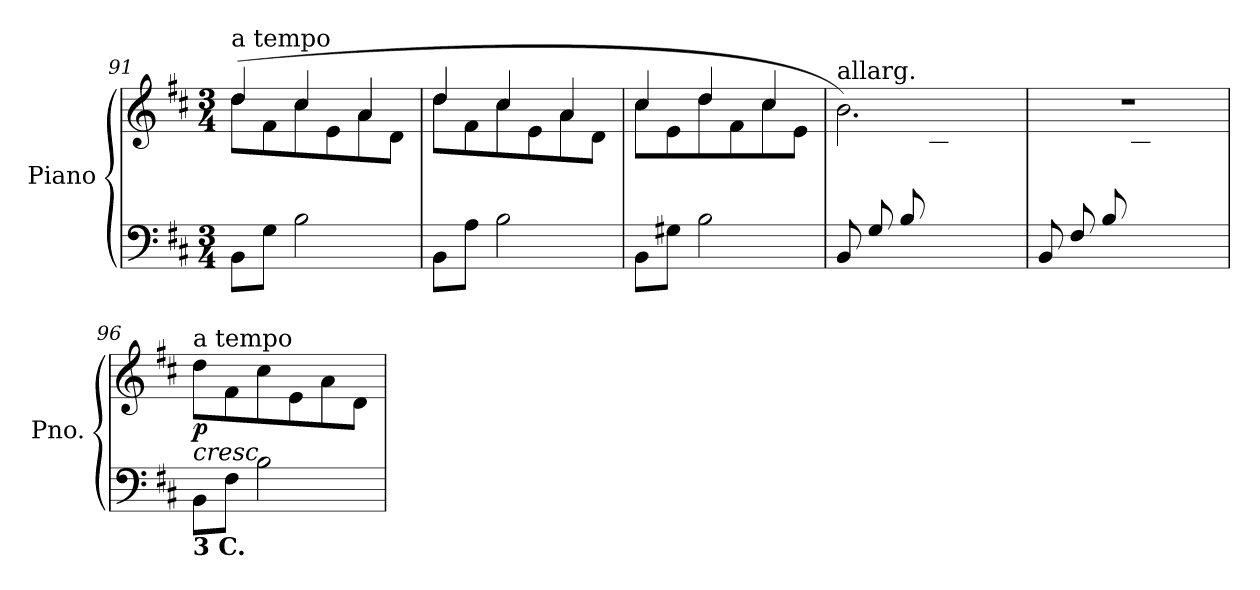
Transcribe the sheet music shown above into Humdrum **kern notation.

**kern	**kern	**dynam
*part1	*part1	*part1
*staff2	*staff1	*staff1/2
*I"Piano	*	*
*I'Pno.	*	*
!!LO:LB:g=z
*clefF4	*clefG2	*
*k[f#c#]	*k[f#c#]	*
*M3/4	*M3/4	*
=91	=91	=91
*	*^	*
!	!LO:TX:a:t=a tempo	!	!
8BB\L	(>8dd\L	4dd/	.
8G\J	8f#\	.	.
2B\	8cc#\	4cc#/	.
.	8e\	.	.
.	8a\	4a/	.
.	8d\J	.	.
=92	=92	=92	=92
8BB\L	8dd\L	4dd/	.
8A\J	8f#\	.	.
2B\	8cc#\	4cc#/	.
.	8e\	.	.
.	8a\	4a/	.
.	8d\J	.	.
=93	=93	=93	=93
8BB\L	8cc#\L	4cc#/	.
8G#X\J	8e\	.	.
2B\	8dd\	4dd/	.
.	8f#\	.	.
.	8cc#\	4cc#/	.
.	8e\J	.	.
=94	=94	=94	=94
!	!LO:TX:a:t=allarg.	!	!
(>8BB/L	2.b\)	4.ryy	.
8G/	.	.	.
8B/	.	.	.
4.ryy	.	8c#\	.
.	.	8d\	.
.	.	8f#\J)	.
=95	=95	=95	=95
(>8BB/L	2.r	4.ryy	.
8F#/	.	.	.
8B/	.	.	.
4.ryy	.	8c#\	.
.	.	8d\	.
.	.	8f#\J)	.
!!LO:PB:g=z	!!
=96	=96	=96	=96
!	!LO:TX:a:t=a tempo	!	!
!	!LO:TX:b:i:t=cresc.	!	!
!LO:TX:b:B:t=3 C.	!	!	!
!	!	!	!LO:DY:b
8BB\L	8dd\L	4dd/yy	p
8F#\J	8f#\	.	.
2B\	8cc#\	4cc#/yy	.
.	8e\	.	.
.	8a\	4a/yy	.
.	8d\J	.	.
*	*v	*v	*
=	=	=
*-	*-	*-
